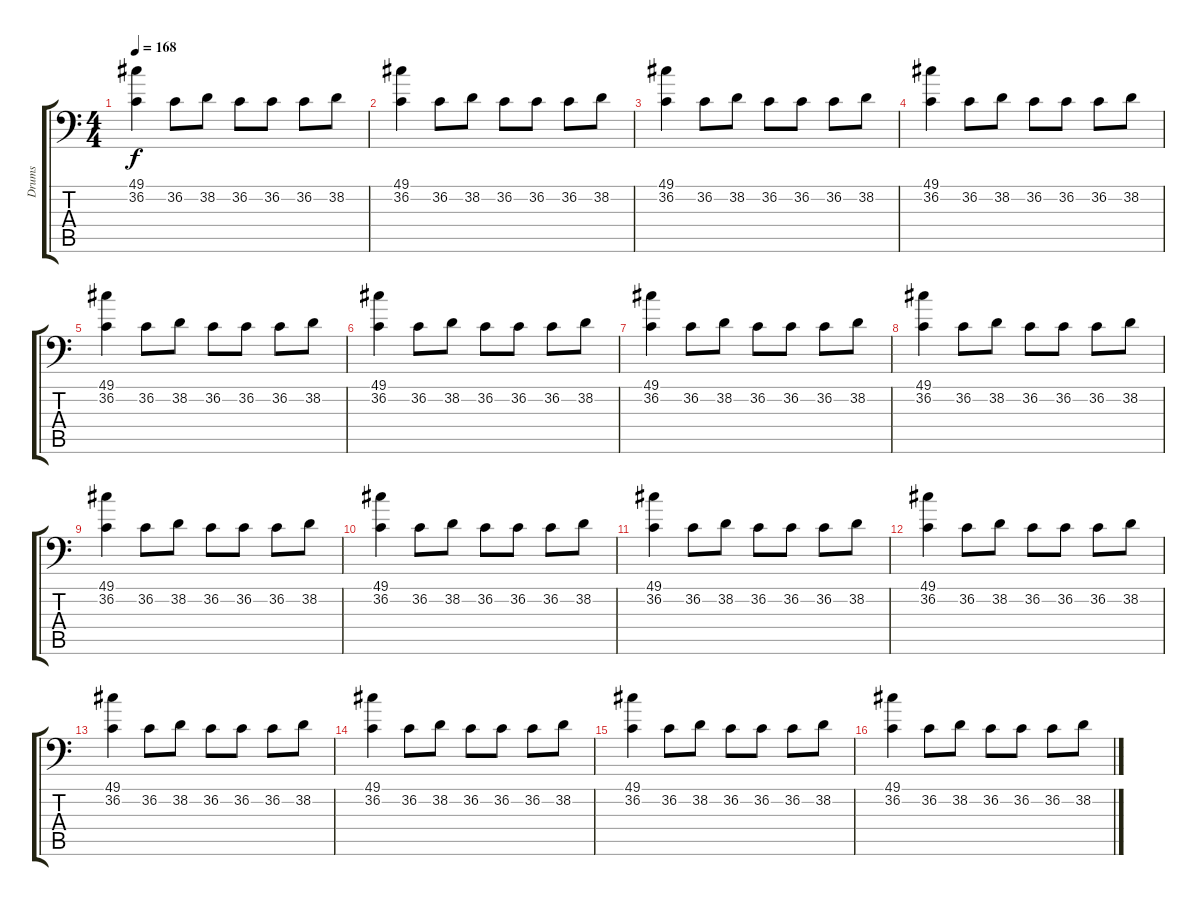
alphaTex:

\track ("Drums" "Drums") {instrument acousticgrandpiano}
\staff {score tabs}
\tuning (C-1 C-1 C-1 C-1 C-1 C-1) {hide}
\ts (4 4)
\tempo 168
\clef f4
\ks c
(49.1 36.2).4{dy f} 36.2.8 38.2.8 36.2.8 36.2.8 36.2.8 38.2.8 |
(49.1 36.2).4 36.2.8 38.2.8 36.2.8 36.2.8 36.2.8 38.2.8 |
(49.1 36.2).4 36.2.8 38.2.8 36.2.8 36.2.8 36.2.8 38.2.8 |
(49.1 36.2).4 36.2.8 38.2.8 36.2.8 36.2.8 36.2.8 38.2.8 |
(49.1 36.2).4 36.2.8 38.2.8 36.2.8 36.2.8 36.2.8 38.2.8 |
(49.1 36.2).4 36.2.8 38.2.8 36.2.8 36.2.8 36.2.8 38.2.8 |
(49.1 36.2).4 36.2.8 38.2.8 36.2.8 36.2.8 36.2.8 38.2.8 |
(49.1 36.2).4 36.2.8 38.2.8 36.2.8 36.2.8 36.2.8 38.2.8 |
(49.1 36.2).4 36.2.8 38.2.8 36.2.8 36.2.8 36.2.8 38.2.8 |
(49.1 36.2).4 36.2.8 38.2.8 36.2.8 36.2.8 36.2.8 38.2.8 |
(49.1 36.2).4 36.2.8 38.2.8 36.2.8 36.2.8 36.2.8 38.2.8 |
(49.1 36.2).4 36.2.8 38.2.8 36.2.8 36.2.8 36.2.8 38.2.8 |
(49.1 36.2).4 36.2.8 38.2.8 36.2.8 36.2.8 36.2.8 38.2.8 |
(49.1 36.2).4 36.2.8 38.2.8 36.2.8 36.2.8 36.2.8 38.2.8 |
(49.1 36.2).4 36.2.8 38.2.8 36.2.8 36.2.8 36.2.8 38.2.8 |
(49.1 36.2).4 36.2.8 38.2.8 36.2.8 36.2.8 36.2.8 38.2.8
